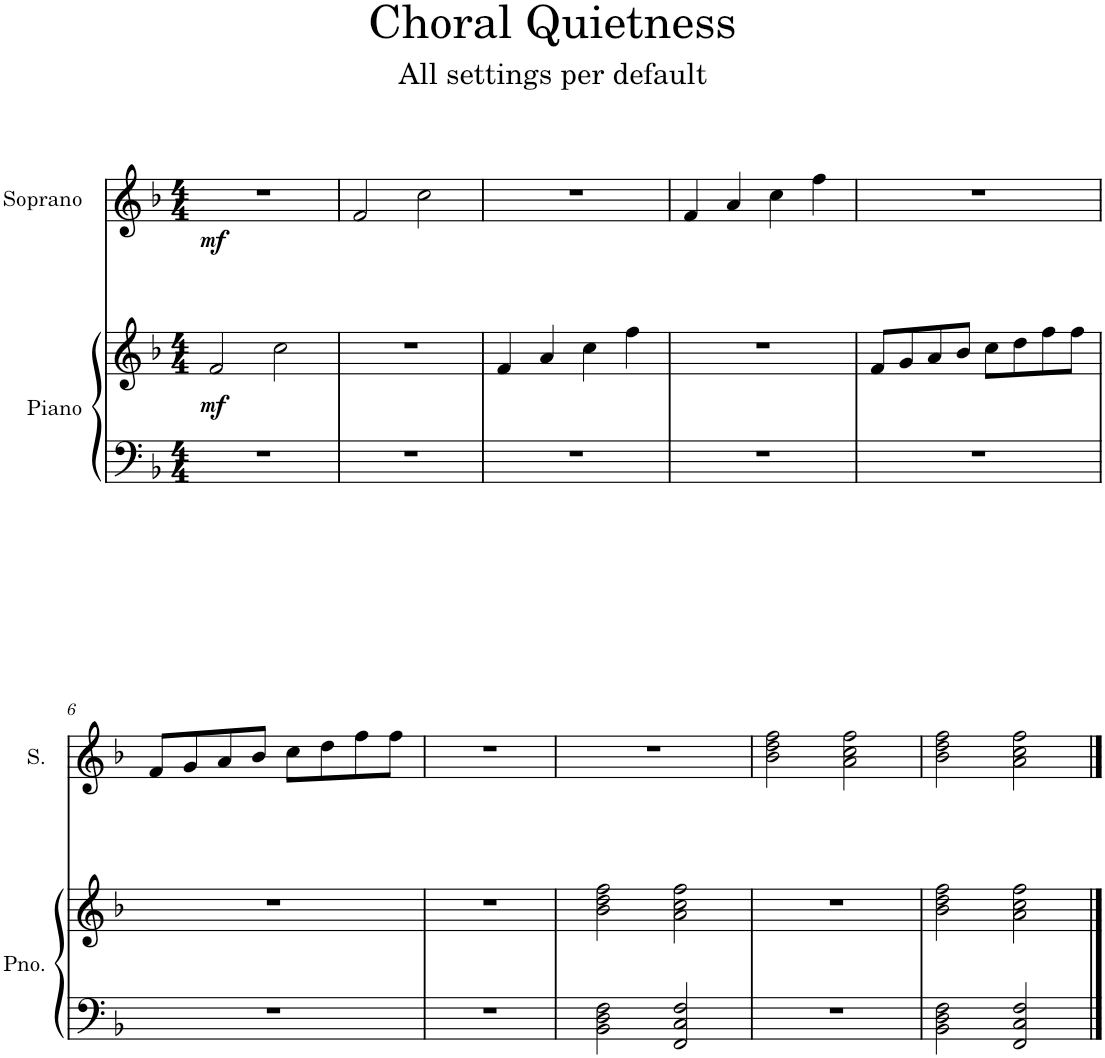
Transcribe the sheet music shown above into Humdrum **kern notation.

**kern	**kern	**dynam	**kern	**dynam
*part2	*part2	*part2	*part1	*part1
*staff3	*staff2	*staff2/3	*staff1	*staff1
*I"Piano	*	*	*I"Soprano	*
*I'Pno.	*	*	*I'S.	*
*clefF4	*clefG2	*	*clefG2	*
*k[b-]	*k[b-]	*	*k[b-]	*
*M4/4	*M4/4	*	*M4/4	*
=1	=1	=1	=1	=1
!	!	!LO:DY:b	!	!LO:DY:b
1r	2f/	mf	1r	mf
.	2cc\	.	.	.
=2	=2	=2	=2	=2
1r	1r	.	2f/	.
.	.	.	2cc\	.
=3	=3	=3	=3	=3
1r	4f/	.	1r	.
.	4a/	.	.	.
.	4cc\	.	.	.
.	4ff\	.	.	.
=4	=4	=4	=4	=4
1r	1r	.	4f/	.
.	.	.	4a/	.
.	.	.	4cc\	.
.	.	.	4ff\	.
=5	=5	=5	=5	=5
1r	8f/L	.	1r	.
.	8g/	.	.	.
.	8a/	.	.	.
.	8b-/J	.	.	.
.	8cc\L	.	.	.
.	8dd\	.	.	.
.	8ff\	.	.	.
.	8ff\J	.	.	.
!!LO:LB:g=z
=6	=6	=6	=6	=6
1r	1r	.	8f/L	.
.	.	.	8g/	.
.	.	.	8a/	.
.	.	.	8b-/J	.
.	.	.	8cc\L	.
.	.	.	8dd\	.
.	.	.	8ff\	.
.	.	.	8ff\J	.
=7	=7	=7	=7	=7
1r	1r	.	1r	.
=8	=8	=8	=8	=8
2BB-\ 2D\ 2F\	2b-\ 2dd\ 2ff\	.	1r	.
2FF/ 2C/ 2F/	2a\ 2cc\ 2ff\	.	.	.
=9	=9	=9	=9	=9
1r	1r	.	2b-\ 2dd\ 2ff\	.
.	.	.	2a\ 2cc\ 2ff\	.
=10	=10	=10	=10	=10
2BB-\ 2D\ 2F\	2b-\ 2dd\ 2ff\	.	2b-\ 2dd\ 2ff\	.
2FF/ 2C/ 2F/	2a\ 2cc\ 2ff\	.	2a\ 2cc\ 2ff\	.
==	==	==	==	==
*-	*-	*-	*-	*-
